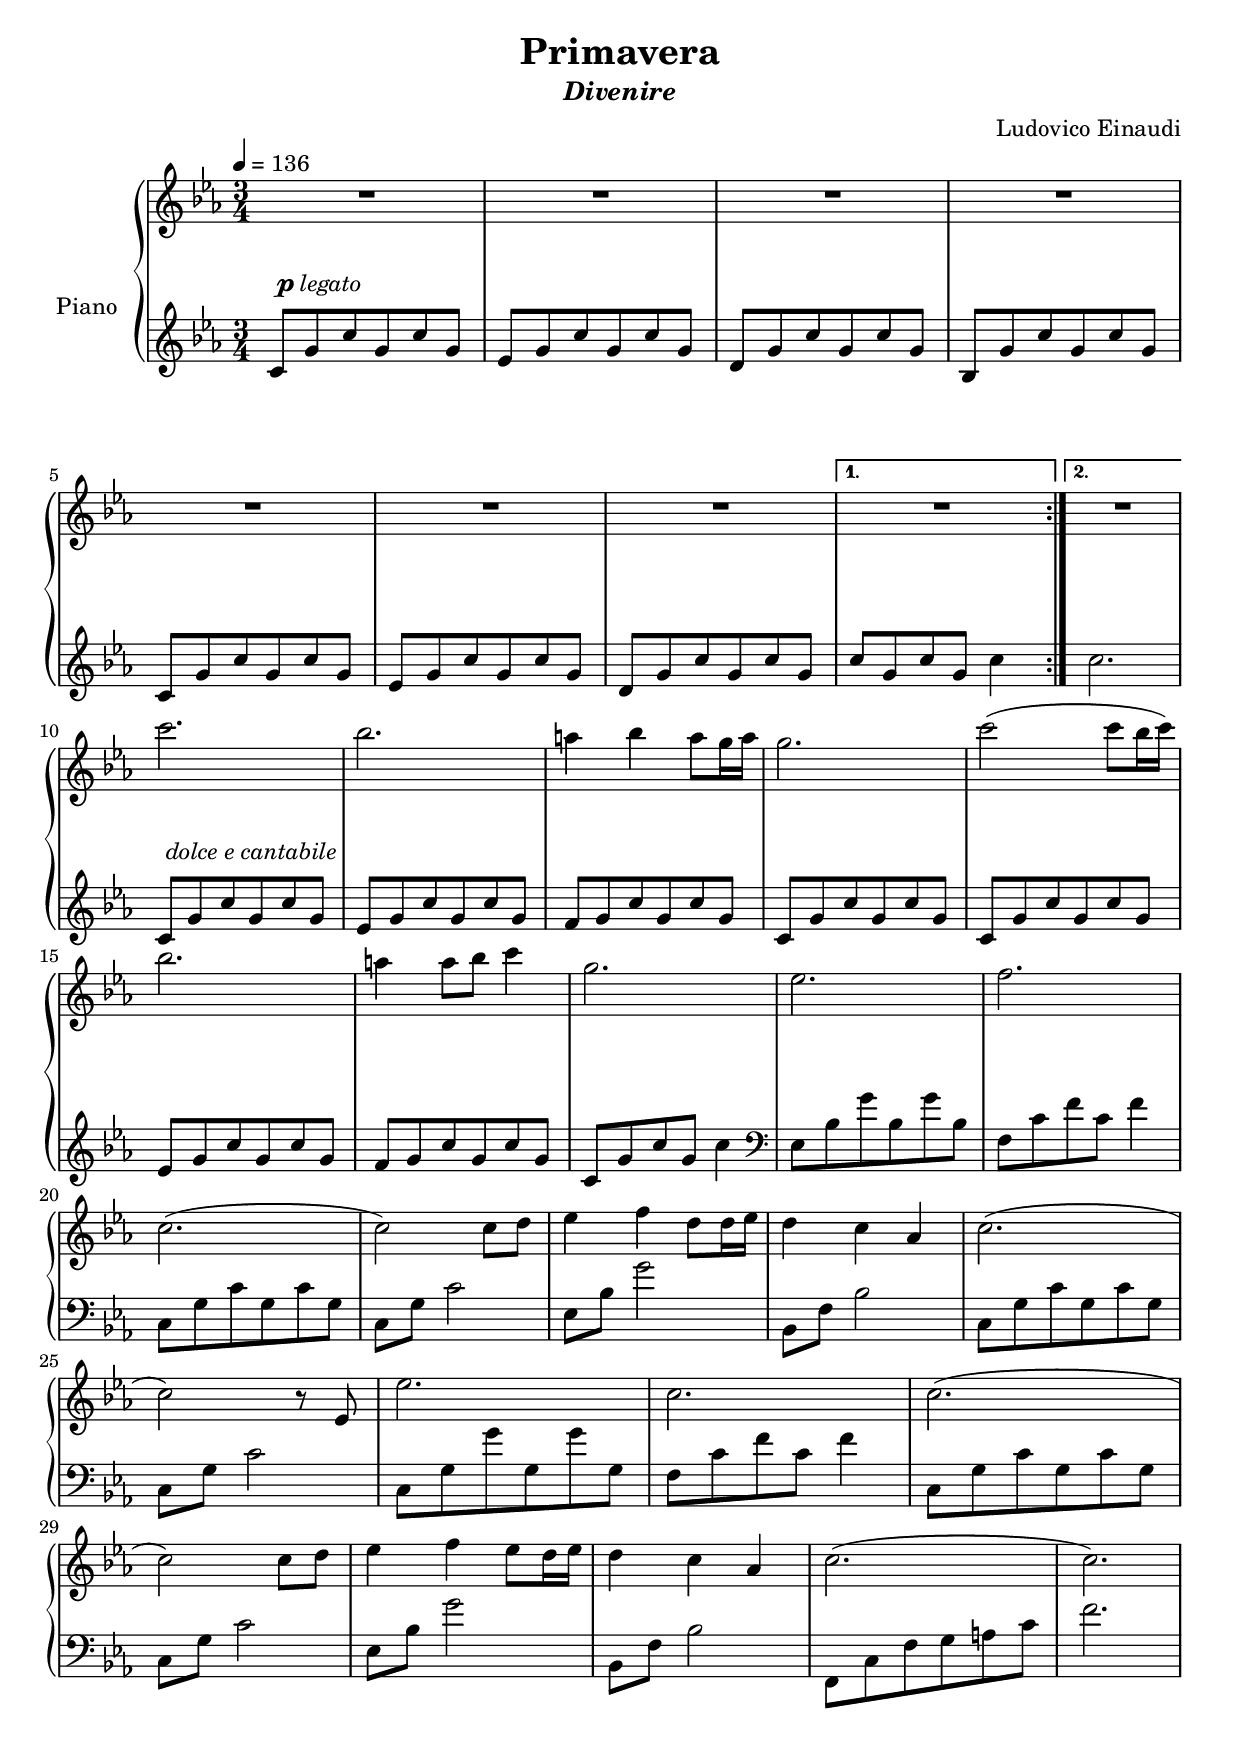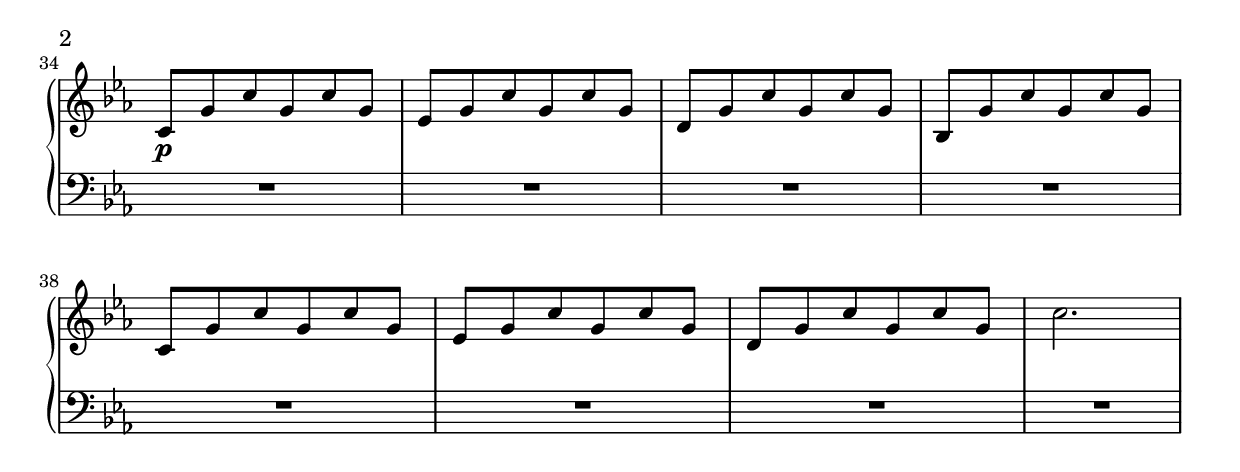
\version "2.12.2"

\header {
  title = "Primavera"
  subtitle = \markup { \italic "Divenire" }
  composer = "Ludovico Einaudi"
}

global = {
  \tempo 4 = 136
  \key c \minor
  \time 3/4
  \numericTimeSignature
}

upper = \relative c'' {
  \clef treble
  R2.*9

  c'2.
  bes2.
  a4 bes a8 g16 a
  g2.
  c2( c8 bes16 c16)

  bes2.
  a4 a8 bes c4
  g2.
  es2.
  f2.

  c2.(
  c2) c8 d
  es4 f d8 d16 es
  d4 c as
  c2.(

  c2) r8 es,
  es'2.
  c2.
  c2.(

  c2) c8 d
  es4 f es8 d16 es
  d4 c as
  c2.(
  c2.)

  c,8-\p g' c g c g
  es g c g c g
  d g c g c g
  bes, g' c g c g
  \break

  c, g' c g c g
  es g c g c g
  d g c g c g
  c2.
  \break
}

lower = \relative c' {
  \clef treble
  \repeat volta 2 {
    c8 g' c g c g
    es g c g c g
    d g c g c g
    bes, g' c g c g
    \break

    c, g' c g c g
    es g c g c g
    d g c g c g
  }
  \alternative {
    { c g c g c4 }
    { c2. }
  }
  \break

  c,8
  g' c g c g
  es g c g c g
  f g c g c g
  c, g' c g c g
  c, g' c g c g
  \break

  es g c g c g
  f g c g c g
  c, g' c g c4
  \clef bass
  es,,8 bes' g' bes, g' bes,
  f c' f c f4
  \break

  c,8 g' c g c g
  c, g' c2
  es,8 bes' g'2
  bes,,8 f' bes2
  c,8 g' c g c g
  \break

  c, g' c2
  c,8 g' g' g, g' g,
  f c' f c f4
  c,8 g' c g c g
  \break

  c, g' c2
  es,8 bes' g'2
  bes,,8 f' bes2
  f,8 c' f g a c
  f2.
  \break

  R2.*8
}

dynamics = {
  s32 s32-\markup { \dynamic "p" \italic "legato" } s32*22
  s2.*8
  s32 s32-\markup { \italic "dolce e cantabile" } s32*22
  s2.*7
  s32 s32\mp s32*22
}

pedal = {
}

\score {
  \new PianoStaff = "PianoStaff_pf" <<
    \set PianoStaff.instrumentName = #"Piano"
    \new Staff = "Staff_pfUpper" << \global \upper >>
    \new Dynamics = "Dynamics_pf" \dynamics
    \new Staff = "Staff_pfLower" << \global \lower >>
    \new Dynamics = "pedal" \pedal
  >>

  \layout {
    % define Dynamics context
    \context {
      \type "Engraver_group"
      \name Dynamics
      \alias Voice
      \consists "Output_property_engraver"
      \consists "Piano_pedal_engraver"
      \consists "Script_engraver"
      \consists "New_dynamic_engraver"
      \consists "Dynamic_align_engraver"
      \consists "Text_engraver"
      \consists "Skip_event_swallow_translator"
      \consists "Axis_group_engraver"

      \override DynamicLineSpanner #'Y-offset = #0
      \override TextScript #'font-shape = #'italic
      \override VerticalAxisGroup #'minimum-Y-extent = #'(-1 . 1)
    }
    % modify PianoStaff context to accept Dynamics context
    \context {
      \PianoStaff
      \accepts Dynamics
    }
  }
}

\score {
  \unfoldRepeats {
    \new PianoStaff = "PianoStaff_pf" <<
      \new Staff = "Staff_pfUpper" << \global \upper \dynamics \pedal >>
      \new Staff = "Staff_pfLower" << \global \lower \dynamics \pedal >>
    >>
  }
  \midi {
    % the following is a workaround to prevent multiple voices from being
    % lumped into the same channel, which would inhibit overlapping notes
    \context {
      \Staff \remove "Staff_performer"
    }
    \context {
      \Voice \consists "Staff_performer"
    }
  }
}
